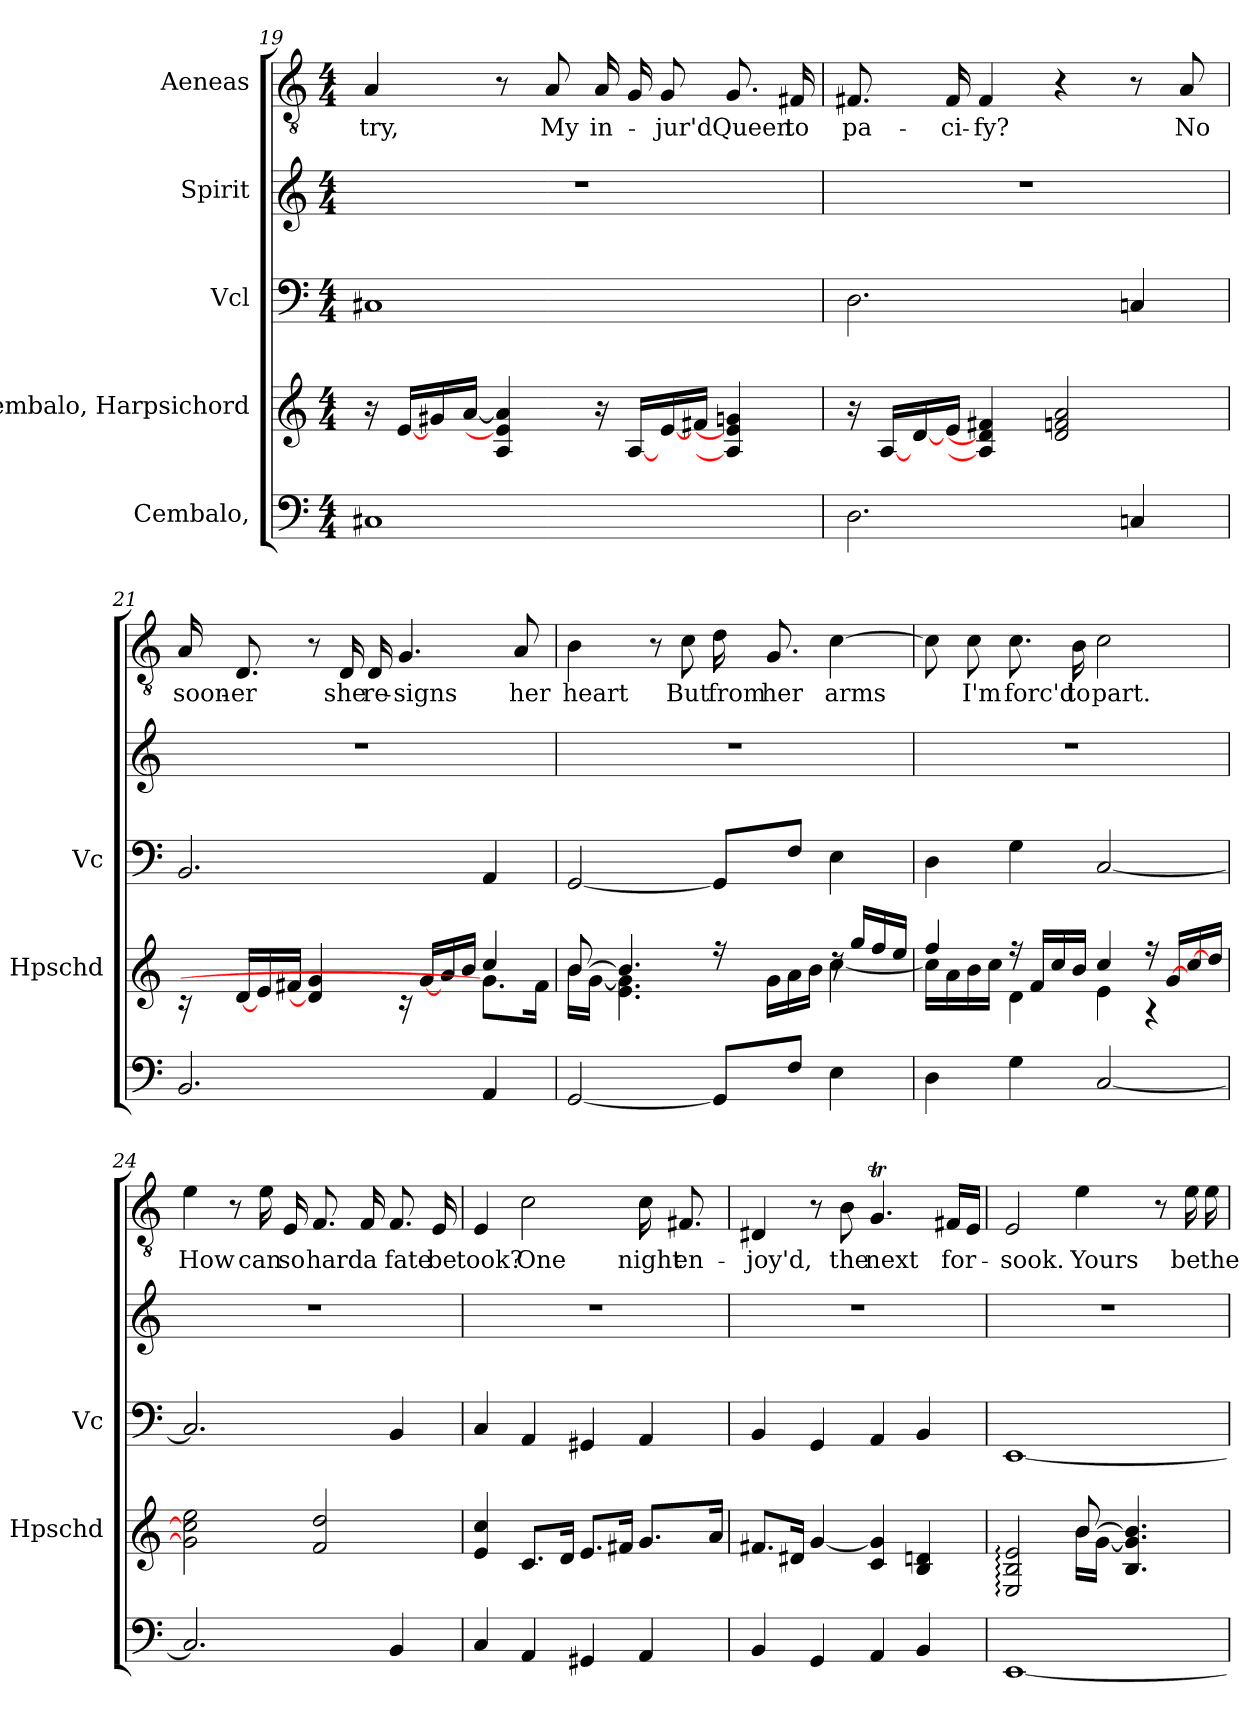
**kern	**kern	**kern	**kern	**kern	**text
*part5	*part4	*part3	*part2	*part1	*part1
*staff5	*staff4	*staff3	*staff2	*staff1	*staff1
*I"Cembalo,	*I"Cembalo, Harpsichord	*I"Vcl	*I"Spirit	*I"Aeneas	*
*	*I'Hpschd	*I'Vc	*	*	*
!!LO:PB:g=z
*clefF4	*clefG2	*clefF4	*clefG2	*clefGv2	*
*k[]	*k[]	*k[]	*k[]	*k[]	*
*M4/4	*M4/4	*M4/4	*M4/4	*M4/4	*
=19	=19	=19	=19	=19	=19
!	!	!	!	!	!LO:LY:b
1C#X	16r	1C#X	1r	4A/	try,
.	[16e/LL	.	.	.	.
.	16g#X/	.	.	.	.
.	[16a/JJ	.	.	.	.
.	4A/ 4e/] 4a/]	.	.	8r	.
!	!	!	!	!	!LO:LY:b
.	.	.	.	8A/	My
!	!	!	!	!	!LO:LY:b
.	16r	.	.	16A/	in-
.	[16A/LL	.	.	16G/	.
!	!	!	!	!	!LO:LY:b
.	[16e/	.	.	8G/	-jur'd
.	16f#X/JJ	.	.	.	.
!	!	!	!	!	!LO:LY:b
.	4A/] 4e/] 4gn/	.	.	8.G/	Queen
!	!	!	!	!	!LO:LY:b
.	.	.	.	16F#X/	to
=20	=20	=20	=20	=20	=20
!	!	!	!	!	!LO:LY:b
2.D\	16r	2.D\	1r	8.F#X/	pa-
.	[16A/LL	.	.	.	.
.	[16d/	.	.	.	.
!	!	!	!	!	!LO:LY:b
.	16e/JJ	.	.	16F#/	-ci-
!	!	!	!	!	!LO:LY:b
.	4A/] 4d/] 4f#X/	.	.	4F#/	-fy?
.	2d/ 2fn/ 2a/	.	.	4r	.
4Cn/	.	4Cn/	.	8r	.
!	!	!	!	!	!LO:LY:b
.	.	.	.	8A/	No
=21	=21	=21	=21	=21	=21
*	*^	*	*	*	*
!	!	!	!	!	!	!LO:LY:b
2.BB/	16rc	2.ryy	2.BB/	1r	16A/	soon-
!	!	!	!	!	!	!LO:LY:b
.	[16d/LL	.	.	.	8.D/	-er
.	16e/	.	.	.	.	.
.	16f#X/JJ	.	.	.	.	.
.	4d/] 4g/	.	.	.	8r	.
!	!	!	!	!	!	!LO:LY:b
.	.	.	.	.	16D/	she
!	!	!	!	!	!	!LO:LY:b
.	.	.	.	.	16D/	re-
!	!	!	!	!	!	!LO:LY:b
.	16rc	.	.	.	4.G/	-signs
.	[16g/LL	.	.	.	.	.
.	16a/	.	.	.	.	.
.	16b/JJ	.	.	.	.	.
4AA/	4cc/	8.g\L]	4AA/	.	.	.
!	!	!	!	!	!	!LO:LY:b
.	.	.	.	.	8A/	her
.	.	16f#\Jk	.	.	.	.
!!LO:LB:g=z
=22	=22	=22	=22	=22	=22	=22
!	!	!	!	!	!	!LO:LY:b
[2GG/	[8b/	16b\LL	[2GG/	1r	4B\	heart
.	.	[16g\JJ	.	.	.	.
.	4.b/]	4.e\ 4.g\]	.	.	.	.
.	.	.	.	.	8r	.
!	!	!	!	!	!	!LO:LY:b
.	.	.	.	.	8c\	But
!	!	!	!	!	!	!LO:LY:b
8GG/L]	4ryy	16rff	8GG/L]	.	16d\	from
!	!	!	!	!	!	!LO:LY:b
.	.	16g\LL	.	.	8.G/	her
8F/J	.	16a\	8F/J	.	.	.
.	.	16b\JJ	.	.	.	.
!	!	!	!	!	!	!LO:LY:b
4E\	16rdd	[4cc\	4E\	.	[4c\	arms
.	16gg/LL	.	.	.	.	.
.	16ff/	.	.	.	.	.
.	16ee/JJ	.	.	.	.	.
=23	=23	=23	=23	=23	=23	=23
4D\	4ff/	16cc\LL]	4D\	1r	8c\]	.
.	.	16a\	.	.	.	.
!	!	!	!	!	!	!LO:LY:b
.	.	16b\	.	.	8c\	I'm
.	.	16cc\JJ	.	.	.	.
!	!	!	!	!	!	!LO:LY:b
4G\	16r	4d\	4G\	.	8.c\	forc'd
.	16f/LL	.	.	.	.	.
.	16cc/	.	.	.	.	.
!	!	!	!	!	!	!LO:LY:b
.	16b/JJ	.	.	.	16B\	to
!	!	!	!	!	!	!LO:LY:b
[2C/	4cc/	4e\	[2C/	.	2c\	part.
.	16r	4r	.	.	.	.
.	[16g/LL	.	.	.	.	.
.	[16cc/	.	.	.	.	.
.	16dd/JJ	.	.	.	.	.
*	*v	*v	*	*	*	*
=24	=24	=24	=24	=24	=24
!	!	!	!	!	!LO:LY:b
2.C/]	2g\] 2cc\] 2ee\	2.C/]	1r	4e\	How
.	.	.	.	8r	.
!	!	!	!	!	!LO:LY:b
.	.	.	.	16e\	can
!	!	!	!	!	!LO:LY:b
.	.	.	.	16E/	so
!	!	!	!	!	!LO:LY:b
.	2f/ 2dd/	.	.	8.F/	hard
!	!	!	!	!	!LO:LY:b
.	.	.	.	16F/	a
!	!	!	!	!	!LO:LY:b
4BB/	.	4BB/	.	8.F/	fate
!	!	!	!	!	!LO:LY:b
.	.	.	.	16E/	be
!!LO:PB:g=z
=25	=25	=25	=25	=25	=25
!	!	!	!	!	!LO:LY:b
4C/	4e/ 4cc/	4C/	1r	4E/	took?
!	!	!	!	!	!LO:LY:b
4AA/	8.c/L	4AA/	.	2c\	One
.	16d/Jk	.	.	.	.
4GG#X/	8.e/L	4GG#X/	.	.	.
.	16f#X/Jk	.	.	.	.
!	!	!	!	!	!LO:LY:b
4AA/	8.g/L	4AA/	.	16c\	night
!	!	!	!	!	!LO:LY:b
.	.	.	.	8.F#X/	en-
.	16a/Jk	.	.	.	.
=26	=26	=26	=26	=26	=26
!	!	!	!	!	!LO:LY:b
4BB/	8.f#X/L	4BB/	1r	4D#X/	-joy'd,
.	16d#X/Jk	.	.	.	.
4GG/	[4g/	4GG/	.	8r	.
!	!	!	!	!	!LO:LY:b
.	.	.	.	8B\	the
!	!	!	!	!	!LO:LY:b
4AA/	4c/ 4g/]	4AA/	.	4.GT/	next
4BB/	4B/ 4dn/	4BB/	.	.	.
!	!	!	!	!	!LO:LY:b
.	.	.	.	16F#X/LL	for-
.	.	.	.	16E/JJ	.
=27	=27	=27	=27	=27	=27
*	*^	*	*	*	*
!	!	!	!	!	!	!LO:LY:b
[1EE	2E/: 2B/: 2e/:	2ryy	[1EE	1r	2E/	-sook.
!	!	!	!	!	!	!LO:LY:b
.	[8b/	16b\LL	.	.	4e\	Yours
.	.	[16g\JJ	.	.	.	.
.	4.B/ 4.g/] 4.b/]	4.ryy	.	.	.	.
.	.	.	.	.	8r	.
!	!	!	!	!	!	!LO:LY:b
.	.	.	.	.	16e\	be
!	!	!	!	!	!	!LO:LY:b
.	.	.	.	.	16e\	the
*	*v	*v	*	*	*	*
=	=	=	=	=	=
*-	*-	*-	*-	*-	*-
